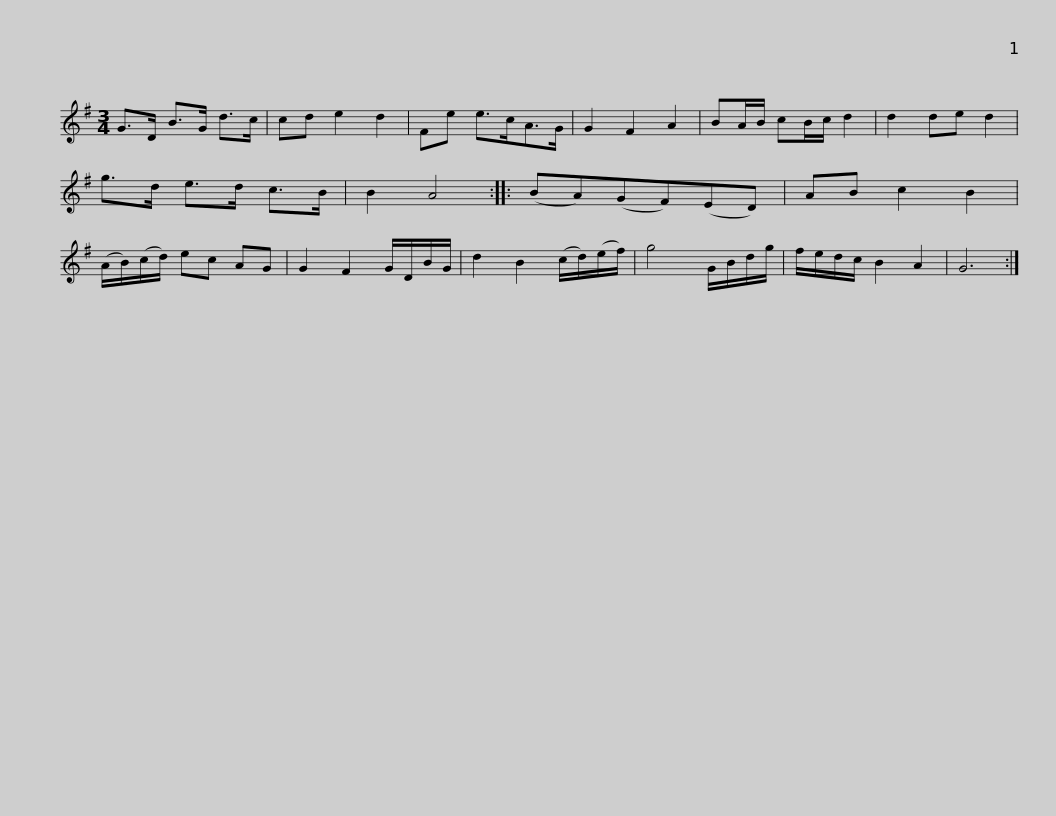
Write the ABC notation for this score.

X:1
L:1/8
M:3/4
I:linebreak $
K:G
V:1 treble
V:1
 G>D B>G d>c | cd e2 d2 | Fe e>cA>G | G2 F2 A2 | BA/B/ cB/c/ d2 | %5
 d2 de d2 | g>d e>d c>B | B2 A4 ::$ (BA)(GF)(ED) | AB c2 B2 | %10
 (A/B/)(c/d/) ec AG | G2 F2 G/D/B/G/ | d2 B2 (c/d/)(e/f/) | g4 G/B/d/g/ | f/e/d/c/ B2 A2 | %15
 G6 :| %16
